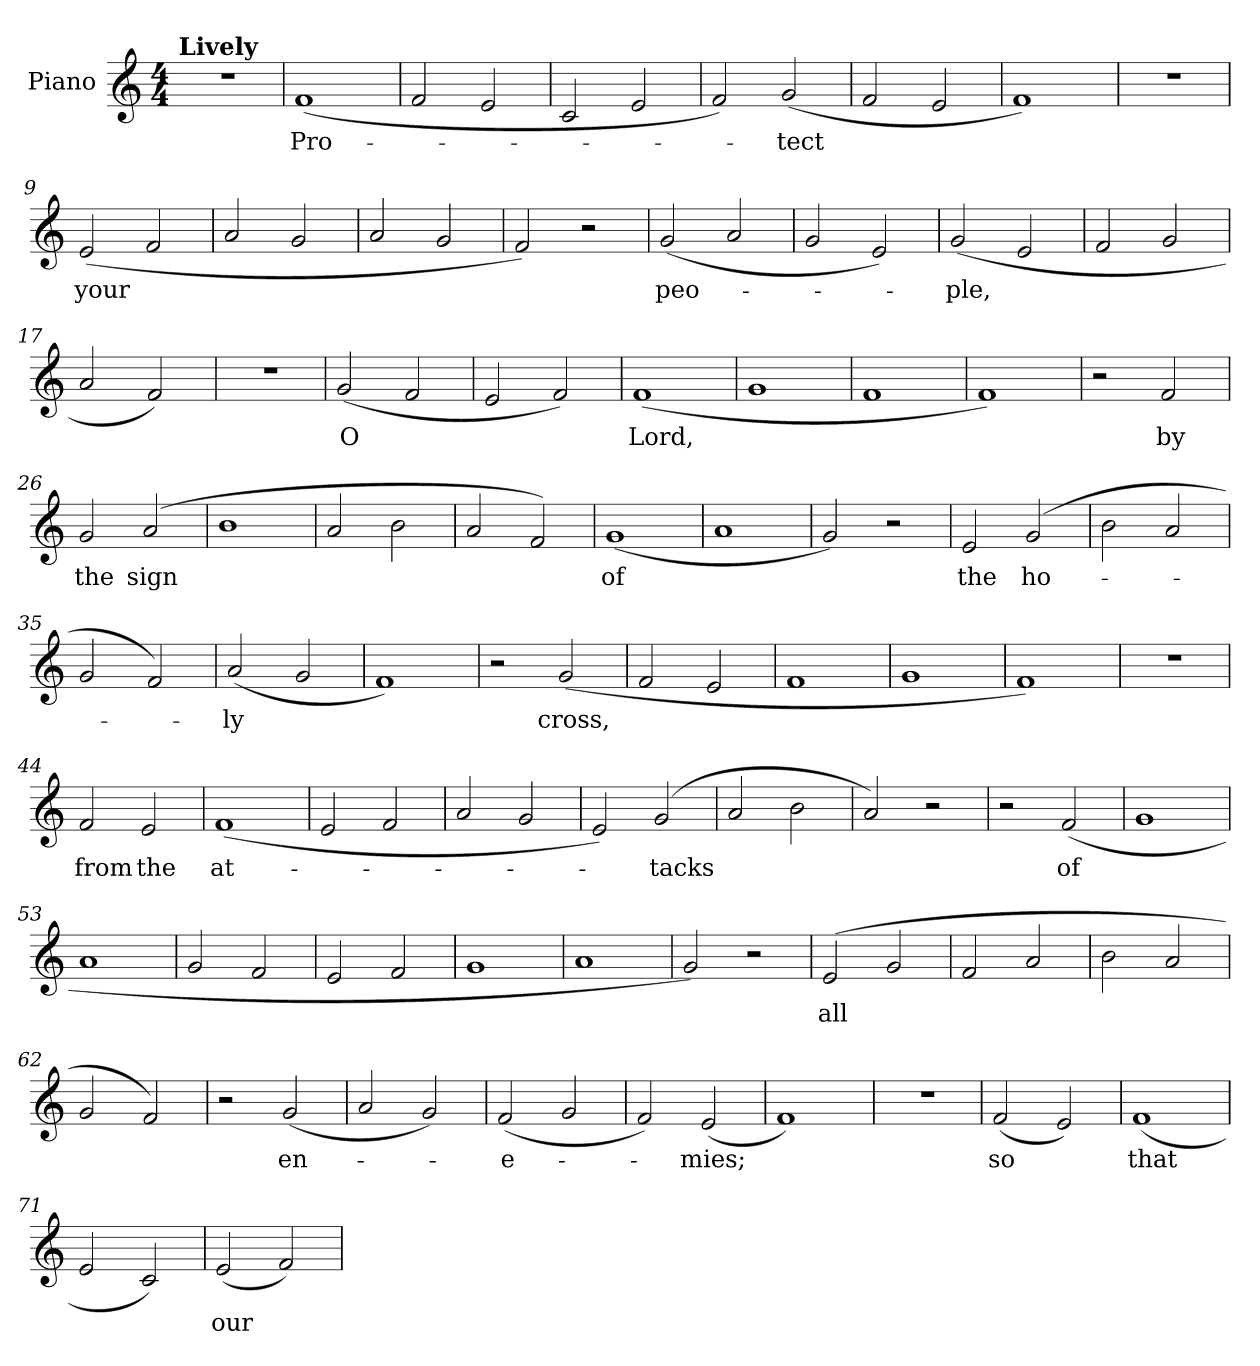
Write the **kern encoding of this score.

**kern	**text
*part1	*part1
*staff1	*staff1
*I"Piano	*
*I'Pno.	*
*clefG2	*
*k[]	*
*M4/4	*
*MM190	*
=1	=1
!LO:TX:a:B:t=Lively	!
1r	.
=2	=2
(<1f	Pro-
=3	=3
2f/	.
2e/	.
=4	=4
2c/	.
2e/	.
=5	=5
2f/)	.
(<2g/	-tect
=6	=6
2f/	.
2e/	.
=7	=7
1f)	.
=8	=8
1r	.
=9	=9
(>2e/	your
2f/	.
=10	=10
2a/	.
2g/	.
!!LO:LB:g=z
=11	=11
2a/	.
2g/	.
=12	=12
2f/)	.
2r	.
=13	=13
(>2g/	peo-
2a/	.
=14	=14
2g/	.
2e/)	.
=15	=15
(<2g/	-ple,
2e/	.
=16	=16
2f/	.
2g/	.
=17	=17
2a/	.
2f/)	.
=18	=18
1r	.
=19	=19
(<2g/	O
2f/	.
=20	=20
2e/	.
2f/)	.
=21	=21
(>1f	Lord,
!!LO:LB:g=z
=22	=22
1g	.
=23	=23
1f	.
=24	=24
1f)	.
=25	=25
2r	.
2f/	by
=26	=26
2g/	the
(>2a/	sign
=27	=27
1b	.
=28	=28
2a/	.
2b\	.
=29	=29
2a/	.
2f/)	.
=30	=30
(>1g	of
=31	=31
1a	.
=32	=32
2g/)	.
2r	.
!!LO:LB:g=z
=33	=33
2e/	the
(>2g/	ho-
=34	=34
2b\	.
2a/	.
=35	=35
2g/	.
2f/)	.
=36	=36
(<2a/	-ly
2g/	.
=37	=37
1f)	.
=38	=38
2r	.
(<2g/	cross,
=39	=39
2f/	.
2e/	.
=40	=40
1f	.
=41	=41
1g	.
=42	=42
1f)	.
=43	=43
1r	.
!!LO:LB:g=z
=44	=44
2f/	from
2e/	the
=45	=45
(<1f	at-
=46	=46
2e/	.
2f/	.
=47	=47
2a/	.
2g/	.
=48	=48
2e/)	.
(>2g/	-tacks
=49	=49
2a/	.
2b\	.
=50	=50
2a/)	.
2r	.
=51	=51
2r	.
(>2f/	of
=52	=52
1g	.
=53	=53
1a	.
=54	=54
2g/	.
2f/	.
!!LO:LB:g=z
=55	=55
2e/	.
2f/	.
=56	=56
1g	.
=57	=57
1a	.
=58	=58
2g/)	.
2r	.
=59	=59
(>2e/	all
2g/	.
=60	=60
2f/	.
2a/	.
=61	=61
2b\	.
2a/	.
=62	=62
2g/	.
2f/)	.
=63	=63
2r	.
(>2g/	en-
=64	=64
2a/	.
2g/)	.
=65	=65
(>2f/	-e-
2g/	.
!!LO:LB:g=z
=66	=66
2f/)	.
(>2e/	-mies;
=67	=67
1f)	.
=68	=68
1r	.
=69	=69
(<2f/	so
2e/)	.
=70	=70
(<1f	that
=71	=71
2e/	.
2c/)	.
=72	=72
(>2e/	our
2f/)	.
=	=
*-	*-
